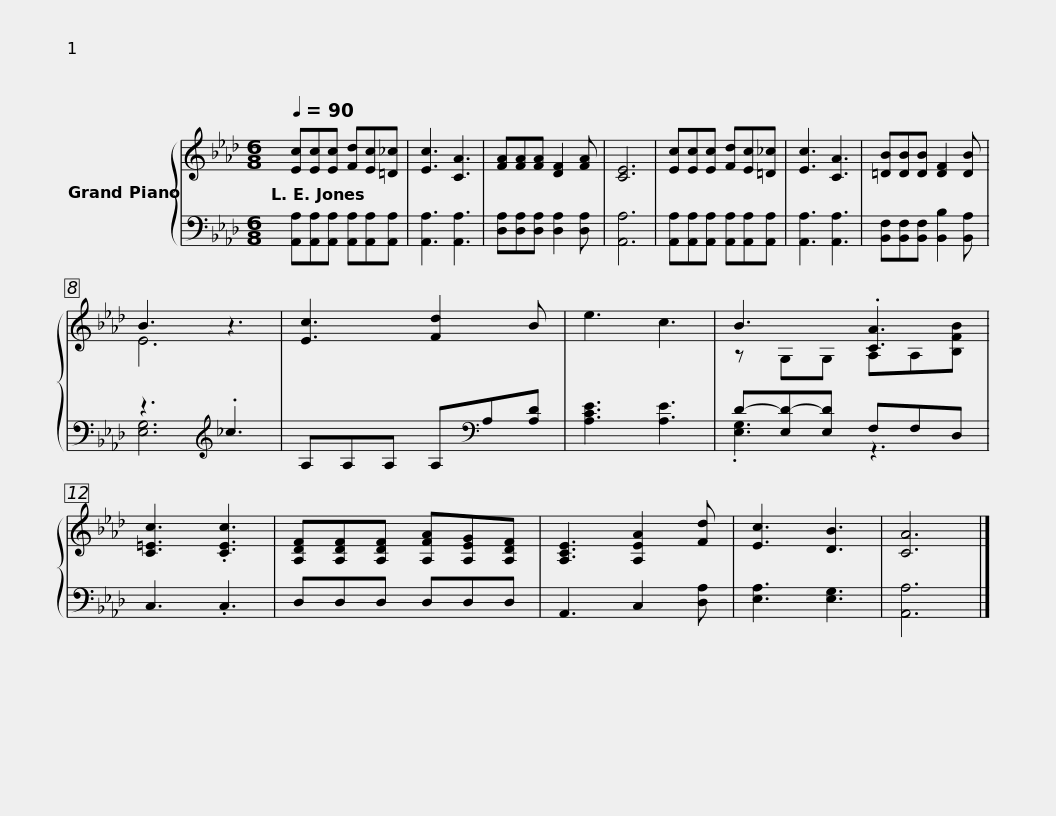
X:1
%%score { ( 1 3 ) | ( 2 4 ) }
L:1/8
Q:1/4=90
M:6/8
I:linebreak $
K:Ab
V:1 treble
V:3 treble
V:2 bass
V:4 bass
V:1
 [Ec][Ec][Ec] [Fd][Ec][=D_c] | [Ec]3 [CA]3 | [FA][FA][FA] [DF]2 [FA] | [CE]6 | [Ec][Ec][Ec] [Fd][Ec][=D_c] | %5
 [Ec]3 [CA]3 | [=DB][DB][DB] [DF]2 [DB] | B3 z3 |$ [Ec]3 [Fd]2 B | e3 c3 | %10
 B3 .[CA]3 | [C=Ec]3 .[CEc]3 | [A,DF][A,DF][A,DF] [A,FA][A,EG][A,DF] | [A,CE]3 [A,EA]2 [Fd] | [Ec]3 [DB]3 |$ %15
 [CA]6 |] %16
V:2
 [A,,A,][A,,A,][A,,A,] [A,,A,][A,,A,][A,,A,] | [A,,A,]3 [A,,A,]3 | [D,A,][D,A,][D,A,] [D,A,]2 [D,A,] | [A,,A,]6 | [A,,A,][A,,A,][A,,A,] [A,,A,][A,,A,][A,,A,] | %5
 [A,,A,]3 [A,,A,]3 | [B,,F,][B,,F,][B,,F,] [B,,B,]2 [B,,A,] | z3[K:treble] ._c3 |$ A,A,A, A,[K:bass]A,[A,D] | [A,CE]3 [A,E]3 | %10
 D-[E,D-][E,D] F,F,D, | C,3 .C,3 | D,D,D, D,D,D, | A,,3 C,2 [D,A,] | [E,A,]3 [E,G,]3 |$ %15
 [A,,A,]6 |] %16
V:3
 x6 | x6 | x6 | x6 | x6 | %5
 x6 | x6 | E6 |$ x6 | x6 | %10
 z G,G, A,A,[B,FB] | x6 | x6 | x6 | x6 |$ %15
 x6 |] %16
V:4
 x6 | x6 | x6 | x6 | x6 | %5
 x6 | x6 | [E,G,]6[K:treble] |$ x4[K:bass] x2 | x6 | %10
 .[E,G,]3 z3 | x6 | x6 | x6 | x6 |$ %15
 x6 |] %16
